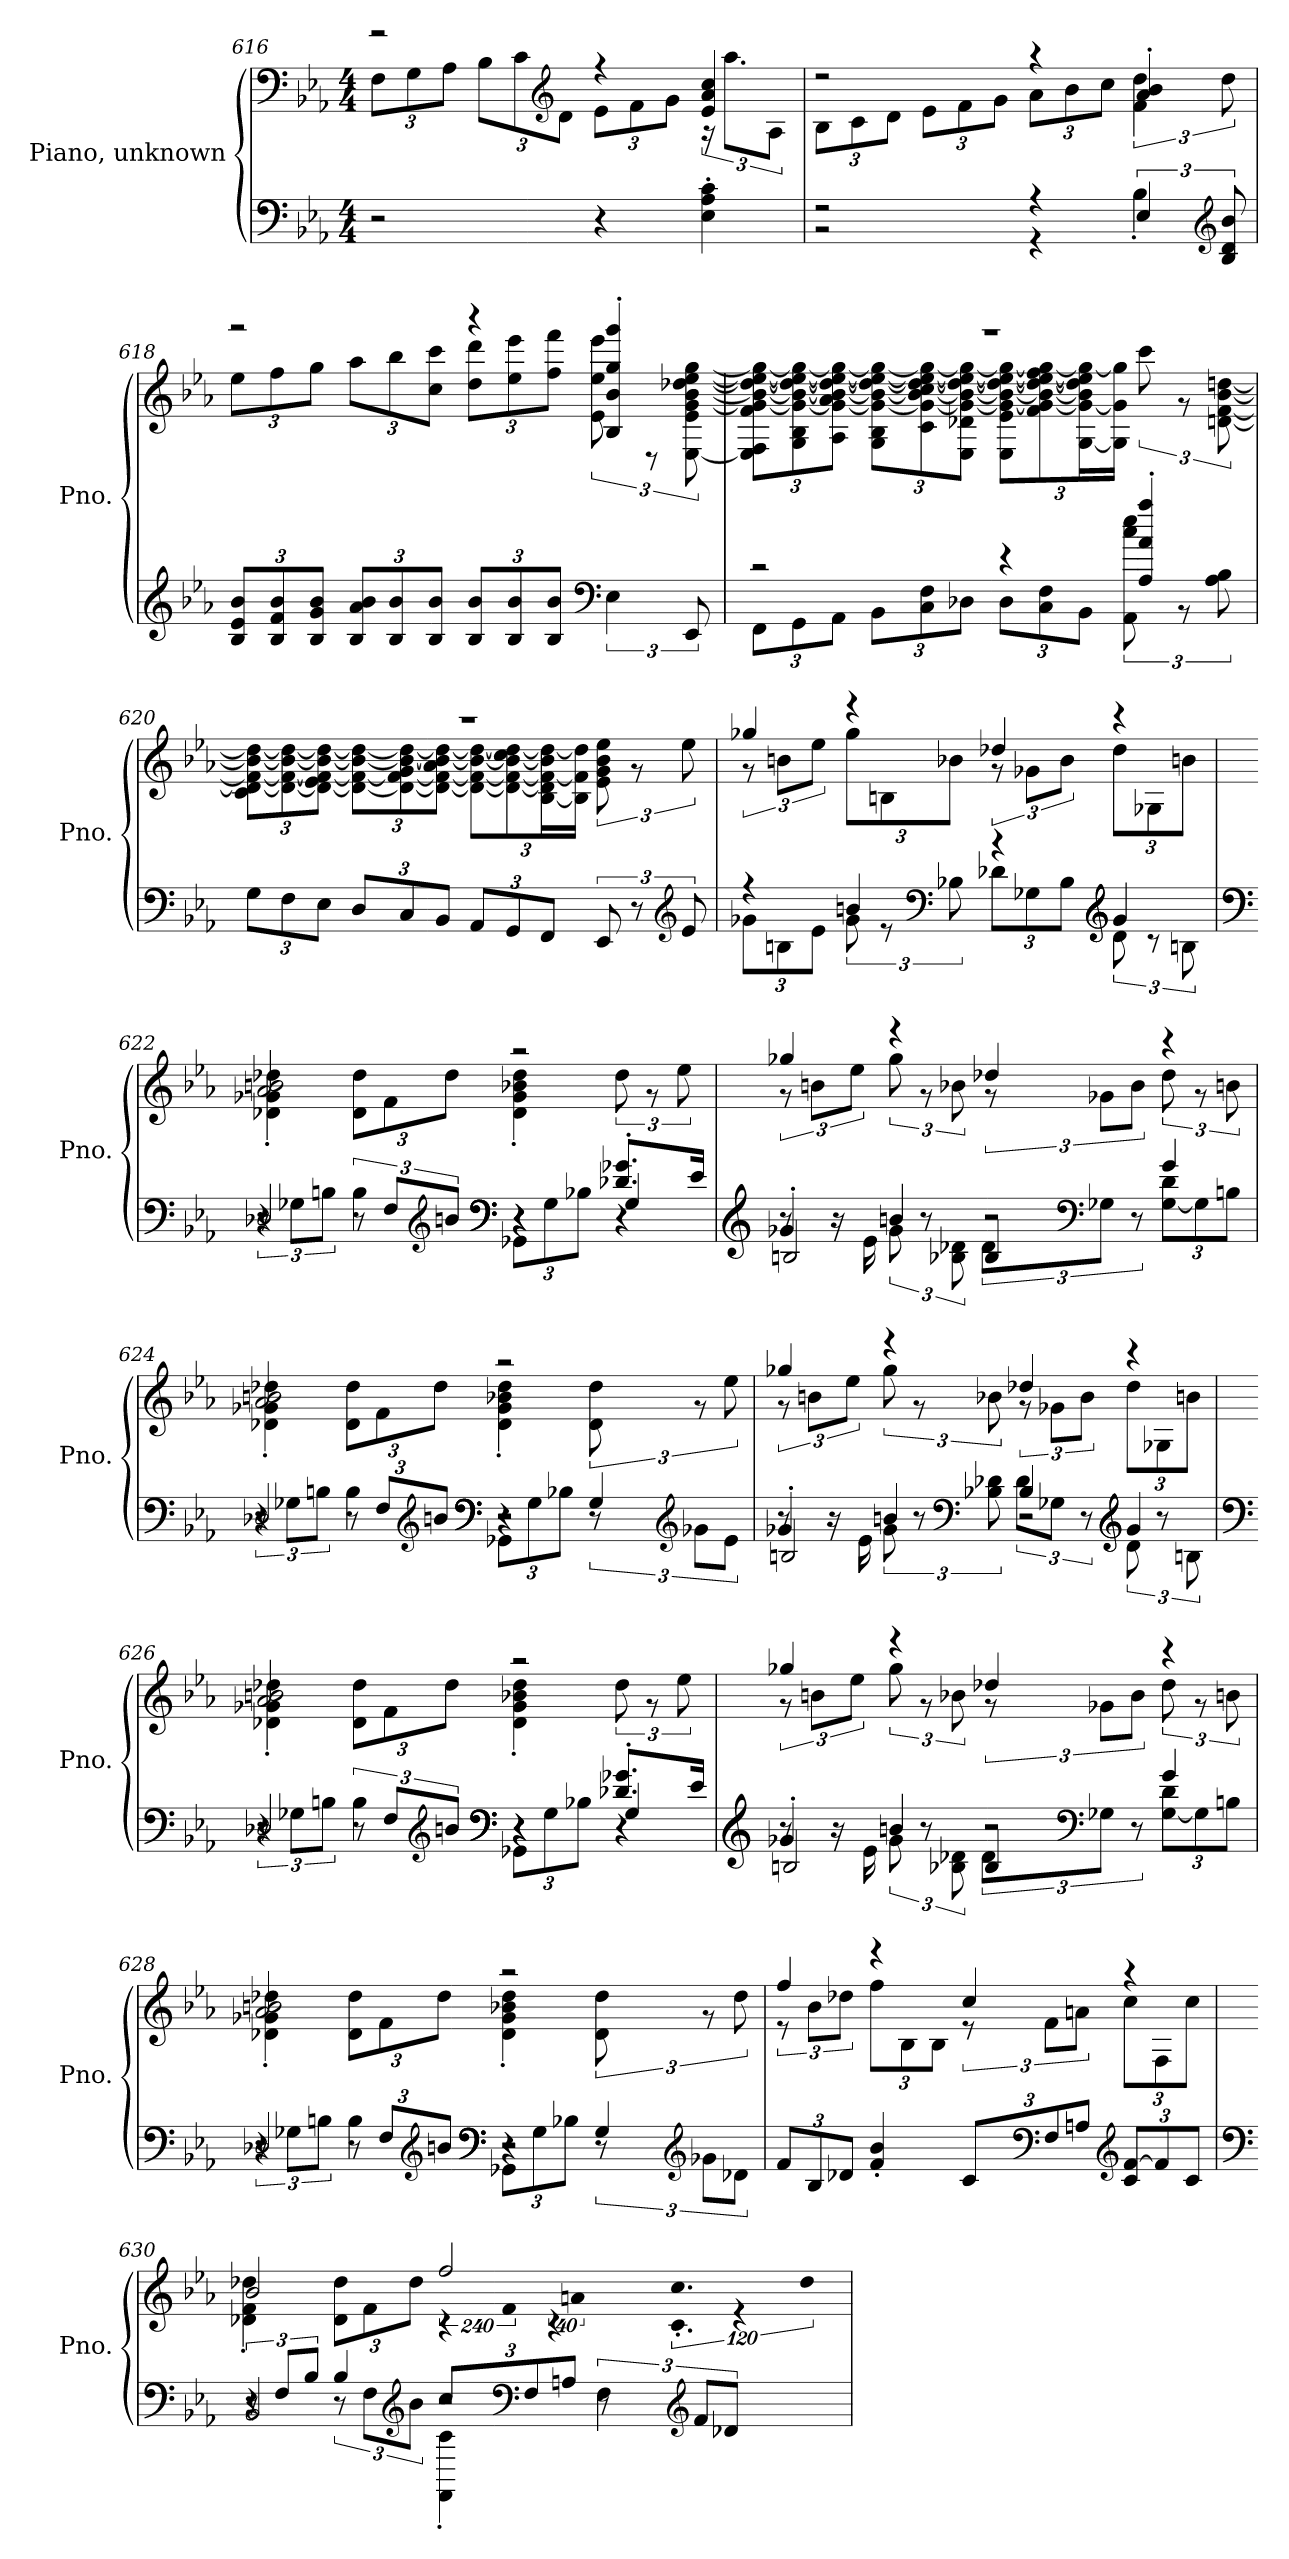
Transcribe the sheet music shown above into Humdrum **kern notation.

**kern	**kern
*part1	*part1
*staff2	*staff1
*I"Piano, unknown	*
*I'Pno.	*
!!LO:PB:g=z
*clefF4	*clefF4
*k[b-e-a-]	*k[b-e-a-]
*M4/4	*M4/4
=616	=616
*	*^
*	*	*Xbrackettup
2r	2r	12F\L
.	.	12G\
.	.	12A-\J
.	.	12B-\L
.	.	12c\
*	*clefG2	*
.	.	12d\J
4r	4r	12e-\L
.	.	12f\
.	.	12g\J
*	*	*brackettup
4E-\' 4A-\' 4c\'	4e-/ 4a-/ 4cc/	24r
.	.	12.aa-\L
.	.	12A-\J
=617	=617	=617
*^	*	*
*	*	*	*Xbrackettup
2r	2r	2r	12B-\L
.	.	.	12c\
.	.	.	12d\J
.	.	.	12e-\L
.	.	.	12f\
.	.	.	12g\J
4r	4r	4r	12a-\L
.	.	.	12b-\
.	.	.	12cc\J
*	*	*	*brackettup
6E-/	4B-'\	4a-/' 4b-/'	6f\ 6dd\
*clefG2	*	*	*
12B-/ 12d/ 12b-/	.	.	12dd\
*v	*v	*	*
!!LO:LB:g=z	!!
=618	=618	=618
*Xbrackettup	*	*Xbrackettup
12B-/ 12e-/ 12b-/L	2r	12ee-\L
12B-/ 12f/ 12b-/	.	12ff\
12B-/ 12g/ 12b-/J	.	12gg\J
12B-/ 12a-/ 12b-/L	.	12aa-\L
12B-/ 12b-/	.	12bb-\
12B-/ 12b-/J	.	12cc\ 12ccc\J
12B-/ 12b-/L	4r	12dd\ 12ddd\L
12B-/ 12b-/	.	12ee-\ 12eee-\
12B-/ 12b-/J	.	12ff\ 12fff\J
*clefF4	*	*
*brackettup	*	*brackettup
6E-\	4B-/' 4b-/' 4gg/' 4ggg/'	12e-\ 12ee-\ 12eee-\
.	.	12r
12EE-/	.	[12E-\ 12e-\ [12g\ [12b-\ [12dd-X\ [12ee-\ [12gg\
=619	=619	=619
*^	*	*
*	*Xbrackettup	*	*Xbrackettup
2r	12FF\L	1r	12E-\] 12F\ 12f\ 12g\_ 12b-\_ 12dd-\_ 12ee-\_ 12gg\_L
.	12GG\	.	12G\ 12B-\ 12g\_ 12b-\_ 12dd-\_ 12ee-\_ 12gg\_
.	12AA-\J	.	12A-\ 12g\_ 12a-\ 12b-\_ 12dd-\_ 12ee-\_ 12gg\_J
.	12BB-\L	.	12G\ 12B-\ 12g\_ 12b-\_ 12dd-\_ 12ee-\_ 12gg\_L
.	12C\ 12F\	.	12c\ 12g\_ 12b-\_ 12cc\ 12dd-\_ 12ee-\_ 12gg\_
.	12D-X\J	.	12E-\ 12d-X\ 12g\_ 12b-\_ 12dd-\_ 12ee-\_ 12gg\_J
4r	12D-\L	.	12E-\ 12e-\ 12g\_ 12b-\_ 12dd-\_ 12ee-\_ 12gg\_L
.	12C\ 12F\	.	12f\ 12g\_ 12b-\_ 12dd-\_ 12ee-\_ 12ff\ 12gg\_
.	12BB-\J	.	[24G\ 24g\_ 24b-\] 24dd-\] 24ee-\] 24gg\_L
.	.	.	24G\] 24g\] 24gg\]JJ
*	*brackettup	*	*brackettup
4A-/' 4a-/' 4aa-/'	12AA-\ 12cc\ 12ee-\	.	12ccc\
.	12r	.	12r
.	12A-\ 12B-\	.	[12dn\ [12f\ [12b-\ [12ddn\
*v	*v	*	*
!!LO:LB:g=z	!!
=620	=620	=620
*Xbrackettup	*	*Xbrackettup
12G\L	1r	12c\ 12d\_ 12f\_ 12b-\_ 12dd\_L
12F\	.	12d\_ 12f\_ 12b-\_ 12dd\_
12E-\J	.	12d\_ 12e-\ 12f\_ 12b-\_ 12dd\_J
12D/L	.	12d\_ 12f\_ 12b-\_ 12dd\_L
12C/	.	12d\_ 12f\_ 12g\ 12b-\_ 12dd\_
12BB-/J	.	12d\_ 12f\_ 12a-\ 12b-\_ 12dd\_J
12AA-/L	.	12d\_ 12f\_ 12b-\_ 12dd\_L
12GG/	.	12d\_ 12f\_ 12b-\_ 12cc\ 12dd\_
12FF/J	.	[24B-\ 24d\] 24f\_ 24b-\] 24dd\_L
.	.	24B-\] 24f\] 24dd\]JJ
*brackettup	*	*brackettup
12EE-/	.	12e-\ 12g\ 12b-\ 12ee-\
12r	.	12r
*clefG2	*	*
12e-/	.	12ee-\
=621	=621	=621
*^	*	*
*	*Xbrackettup	*	*
4r	12g-X\L	4gg-X/	12r
.	12Bn\	.	12bn\L
.	12e-\J	.	12ee-\J
*	*brackettup	*	*Xbrackettup
4bn/	12g-\	4r	12gg-\L
.	12r	.	12Bn\
*clefF4	*	*	*
.	12B-X\	.	12b-X\J
*	*Xbrackettup	*	*brackettup
4r	12d-X\L	4dd-X/	12r
.	12G-X\	.	12g-X\L
.	12B-\J	.	12b-\J
*clefG2	*	*	*
*	*brackettup	*	*Xbrackettup
4g-/	12d-\	4r	12dd-\L
.	12r	.	12G-X\
.	12Bn\	.	12bn\J
*v	*v	*	*
!!LO:LB:g=z	!!
=622	=622	=622
*clefF4	*	*
*^	*	*
*	*^	*	*
4r	12r	2D-X/	2a-/ 2bn/	4d-X\' 4g-X\' 4dd-X\'
.	12G-X\L	.	.	.
.	12Bn\J	.	.	.
12r	4B\	.	.	12d-\ 12dd-\L
12F/L	.	.	.	12f\
*clefG2	*	*	*	*
12bn/J	.	.	.	12dd-\J
*clefF4	*	*	*	*
*	*Xbrackettup	*	*	*
4r	12GG-X\L	4r	2r	4d-\' 4g-\' 4b-X\' 4dd-\'
.	12G-\	.	.	.
.	12B-X\J	.	.	.
*	*	*	*	*brackettup
8.d-X/' 8.g-X/'L	4r	4G-/	.	12dd-\
.	.	.	.	12r
.	.	.	.	12ee-\
16e-/Jk	.	.	.	.
=623	=623	=623	=623	=623
*clefG2	*	*	*	*
4g-X'/	8r	2Bn/	4gg-X/	12r
.	.	.	.	12bn\L
.	16r	.	.	.
.	.	.	.	12ee-\J
.	16e-\	.	.	.
*	*brackettup	*	*	*
4bn/	12g-\	.	4r	12gg-\
.	12r	.	.	12r
.	12B-X\ 12d-X\	.	.	12b-X\
4B-/	12d-\L	2r	4dd-X/	12r
*clefF4	*	*	*	*
.	12G-X\J	.	.	12g-X\L
.	12r	.	.	12b-\J
*	*Xbrackettup	*	*	*
4g-/	[12G-\ 12d-\L	.	4r	12dd-\
.	12G-\]	.	.	12r
.	12Bn\J	.	.	12bn\
!!LO:LB:g=z	!!
=624	=624	=624	=624	=624
*	*brackettup	*	*	*
4r	12r	2D-X/	2a-/ 2bn/	4d-X\' 4g-X\' 4dd-X\'
.	12G-X\L	.	.	.
.	12Bn\J	.	.	.
*	*	*	*	*Xbrackettup
12r	4B\	.	.	12d-\ 12dd-\L
12F/L	.	.	.	12f\
*clefG2	*	*	*	*
12bn/J	.	.	.	12dd-\J
*clefF4	*	*	*	*
*	*Xbrackettup	*	*	*
2r	12GG-X\L	4r	2r	4d-\' 4g-\' 4b-X\' 4dd-\'
.	12G-\	.	.	.
.	12B-X\J	.	.	.
*	*brackettup	*	*	*brackettup
.	12r	4G-/	.	12d-\ 12dd-\
*clefG2	*	*	*	*
.	12g-X\L	.	.	12r
.	12e-\J	.	.	12ee-\
=625	=625	=625	=625	=625
4g-X'/	8r	2Bn/	4gg-X/	12r
.	.	.	.	12bn\L
.	16r	.	.	.
.	.	.	.	12ee-\J
.	16e-\	.	.	.
4bn/	12g-\	.	4r	12gg-\
.	12r	.	.	12r
*clefF4	*	*	*	*
.	12B-X\ 12d-X\	.	.	12b-X\
4B-/	12d-\L	2r	4dd-X/	12r
.	12G-X\J	.	.	12g-X\L
.	12r	.	.	12b-\J
*clefG2	*	*	*	*
*	*	*	*	*Xbrackettup
4g-/	12d-\	.	4r	12dd-\L
.	12r	.	.	12G-X\
.	12Bn\	.	.	12bn\J
!!LO:LB:g=z	!!
=626	=626	=626	=626	=626
*clefF4	*	*	*	*
4r	12r	2D-X/	2a-/ 2bn/	4d-X\' 4g-X\' 4dd-X\'
.	12G-X\L	.	.	.
.	12Bn\J	.	.	.
12r	4B\	.	.	12d-\ 12dd-\L
12F/L	.	.	.	12f\
*clefG2	*	*	*	*
12bn/J	.	.	.	12dd-\J
*clefF4	*	*	*	*
*	*Xbrackettup	*	*	*
4r	12GG-X\L	4r	2r	4d-\' 4g-\' 4b-X\' 4dd-\'
.	12G-\	.	.	.
.	12B-X\J	.	.	.
*	*	*	*	*brackettup
8.d-X/' 8.g-X/'L	4r	4G-/	.	12dd-\
.	.	.	.	12r
.	.	.	.	12ee-\
16e-/Jk	.	.	.	.
=627	=627	=627	=627	=627
*clefG2	*	*	*	*
4g-X'/	8r	2Bn/	4gg-X/	12r
.	.	.	.	12bn\L
.	16r	.	.	.
.	.	.	.	12ee-\J
.	16e-\	.	.	.
*	*brackettup	*	*	*
4bn/	12g-\	.	4r	12gg-\
.	12r	.	.	12r
.	12B-X\ 12d-X\	.	.	12b-X\
4B-/	12d-\L	2r	4dd-X/	12r
*clefF4	*	*	*	*
.	12G-X\J	.	.	12g-X\L
.	12r	.	.	12b-\J
*	*Xbrackettup	*	*	*
4g-/	[12G-\ 12d-\L	.	4r	12dd-\
.	12G-\]	.	.	12r
.	12Bn\J	.	.	12bn\
!!LO:PB:g=z	!!
=628	=628	=628	=628	=628
*	*brackettup	*	*	*
4r	12r	2D-X/	2a-/ 2bn/	4d-X\' 4g-X\' 4dd-X\'
.	12G-X\L	.	.	.
.	12Bn\J	.	.	.
*	*	*	*	*Xbrackettup
12r	4B\	.	.	12d-\ 12dd-\L
12F/L	.	.	.	12f\
*clefG2	*	*	*	*
12bn/J	.	.	.	12dd-\J
*clefF4	*	*	*	*
*	*Xbrackettup	*	*	*
2r	12GG-X\L	4r	2r	4d-\' 4g-\' 4b-X\' 4dd-\'
.	12G-\	.	.	.
.	12B-X\J	.	.	.
*	*brackettup	*	*	*brackettup
.	12r	4G-/	.	12d-\ 12dd-\
*clefG2	*	*	*	*
.	12g-X\L	.	.	12r
.	12d-X\J	.	.	12dd-\
*v	*v	*v	*	*
=629	=629	=629
*Xbrackettup	*	*
12f/L	4ff/	12r
12B-/	.	12b-\L
12d-X/J	.	12dd-X\J
*	*	*Xbrackettup
4f/' 4b-/'	4r	12ff\L
.	.	12B-\
.	.	12B-\J
*	*	*brackettup
12c/L	4cc/	12r
*clefF4	*	*
12F/	.	12f\L
12An/J	.	12an\J
*clefG2	*	*
*	*	*Xbrackettup
12c/ [12f/L	4r	12cc\L
12f/]	.	12F\
12c/J	.	12cc\J
!!LO:LB:g=z	!!
=630	=630	=630
*clefF4	*	*
*brackettup	*	*
*^	*	*
*	*^	*	*
12r	4r	2BB-/	2b-/	4d-X\' 4f\' 4dd-X\'
12F/L	.	.	.	.
12B-/J	.	.	.	.
4B-/	12r	.	.	12d-\ 12dd-\L
.	12F\L	.	.	12f\
*clefG2	*	*	*	*
.	12b-\J	.	.	12dd-\J
*Xbrackettup	*	*	*	*brackettup
!	!	!	!	!LO:N:vis=16
12cc/L	4FF\' 4c\'	2r	2ff/	1920%137r
!	!	!	!	!LO:N:vis=16
.	.	.	.	1920%137f\
*clefF4	*	*	*	*
12F/	.	.	.	.
!	!	!	!	!LO:N:vis=32
.	.	.	.	640%23r
12An/J	.	.	.	.
!	!	!	!	!LO:N:vis=16
.	.	.	.	1920%137an\
*brackettup	*	*	*	*
!	!	!	!	!LO:N:vis=16.
12r	4F\	.	.	960%103c\' 960%103cc\'
*clefG2	*	*	*	*
12f/L	.	.	.	.
!	!	!	!	!LO:N:vis=16
.	.	.	.	1920%137r
12d-X/J	.	.	.	.
!	!	!	!	!LO:N:vis=16
.	.	.	.	1920%137dd-\
*v	*v	*v	*	*
*	*v	*v
=	=
*-	*-
